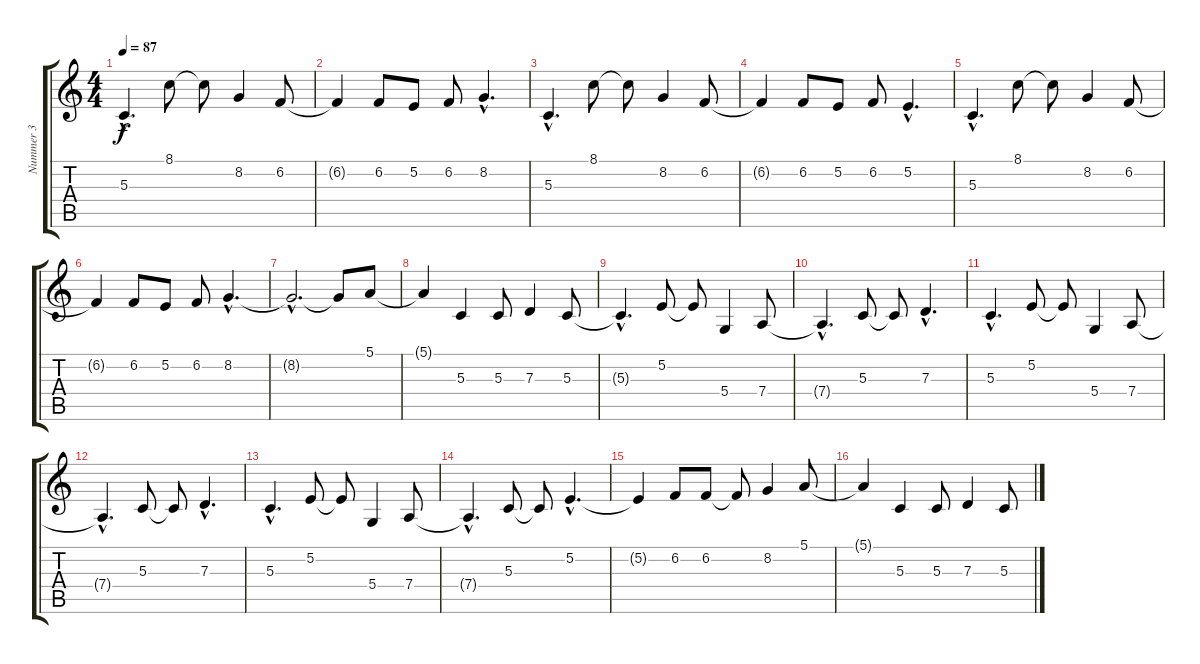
\track ("Nummer 3" "Nummer 3") {instrument stringensemble1}
\staff {score tabs}
\tuning (E4 B3 G3 D3 A2 E2) {hide}
\ts (4 4)
\tempo 87
\clef g2
\ks c
5.3{hac}.4{d dy f} 8.1.8 8.1{t}.8 8.2.4 6.2.8 |
6.2{t}.4 6.2.8 5.2.8 6.2.8 8.2{hac}.4{d} |
5.3{hac}.4{d} 8.1.8 8.1{t}.8 8.2.4 6.2.8 |
6.2{t}.4 6.2.8 5.2.8 6.2.8 5.2{hac}.4{d} |
5.3{hac}.4{d} 8.1.8 8.1{t}.8 8.2.4 6.2.8 |
6.2{t}.4 6.2.8 5.2.8 6.2.8 8.2{hac}.4{d} |
8.2{hac t}.2{d} 8.2{t}.8 5.1.8 |
5.1{t}.4 5.3.4 5.3.8 7.3.4 5.3.8 |
5.3{hac t}.4{d} 5.2.8 5.2{t}.8 5.4.4 7.4.8 |
7.4{hac t}.4{d} 5.3.8 5.3{t}.8 7.3{hac}.4{d} |
5.3{hac}.4{d} 5.2.8 5.2{t}.8 5.4.4 7.4.8 |
7.4{hac t}.4{d} 5.3.8 5.3{t}.8 7.3{hac}.4{d} |
5.3{hac}.4{d} 5.2.8 5.2{t}.8 5.4.4 7.4.8 |
7.4{hac t}.4{d} 5.3.8 5.3{t}.8 5.2{hac}.4{d} |
5.2{t}.4 6.2.8 6.2.8 6.2{t}.8 8.2.4 5.1.8 |
5.1{t}.4 5.3.4 5.3.8 7.3.4 5.3.8
